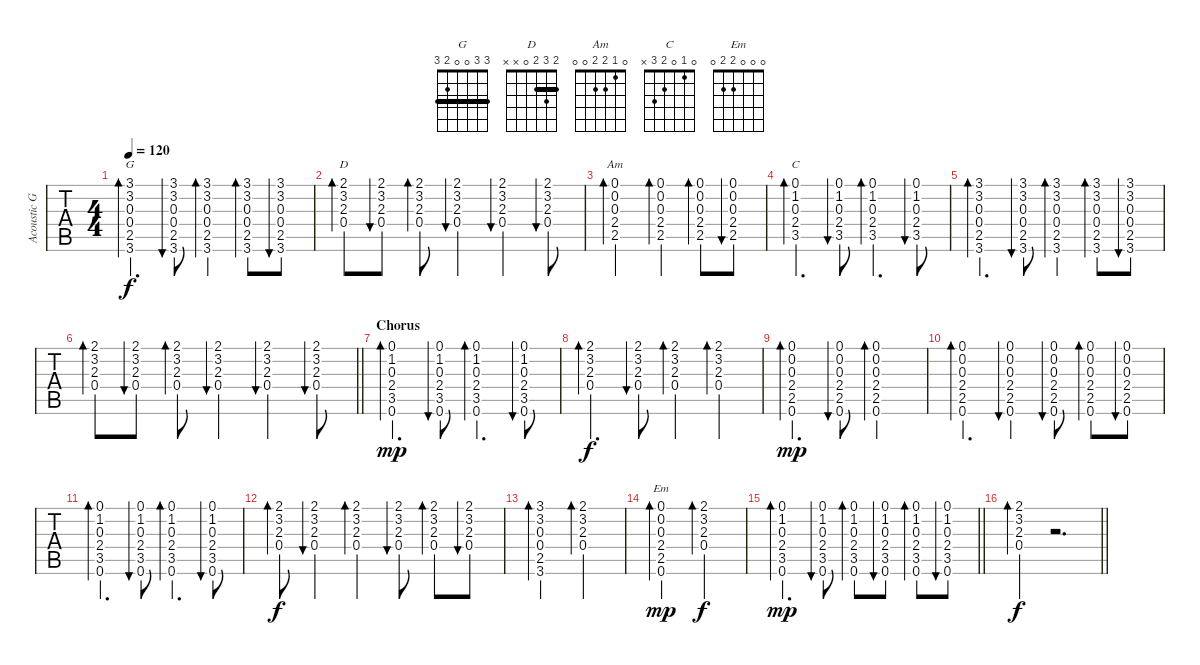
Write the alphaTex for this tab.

\track ("Acoustic Guitar" "Acoustic G") {instrument acousticguitarsteel}
\staff {tabs}
\tuning (E4 B3 G3 D3 A2 E2) {hide}
\chord ("G" 3 3 0 0 2 3) {barre 3}
\chord ("D" 2 3 2 0 x x) {barre 2}
\chord ("Am" 0 1 2 2 0 0)
\chord ("C" 0 1 0 2 3 x)
\chord ("Em" 0 0 0 2 2 0)
\ts (4 4)
\tempo 120
\clef g2
\ks g
(3.1 3.2 0.3 0.4 2.5 3.6).4{d bd 30 ch "G" dy f} (3.1 3.2 0.3 0.4 2.5 3.6).8{bu 30} (3.1 3.2 0.3 0.4 2.5 3.6).4{bd 30} (3.1 3.2 0.3 0.4 2.5 3.6).8{bd 30} (3.1 3.2 0.3 0.4 2.5 3.6).8{bu 30} |
(2.1 3.2 2.3 0.4).8{bd 30 ch "D"} (2.1 3.2 2.3 0.4).8{bu 30} (2.1 3.2 2.3 0.4).8{bd 30} (2.1 3.2 2.3 0.4).4{bu 30} (2.1 3.2 2.3 0.4).4{bu 30} (2.1 3.2 2.3 0.4).8{bu 30} |
(0.1 0.2 0.3 2.4 2.5).2{bd 30 ch "Am"} (0.1 0.2 0.3 2.4 2.5).4{bd 30} (0.1 0.2 0.3 2.4 2.5).8{bd 30} (0.1 0.2 0.3 2.4 2.5).8{bu 30} |
(0.1 1.2 0.3 2.4 3.5).4{d bd 30 ch "C"} (0.1 1.2 0.3 2.4 3.5).8{bu 30} (0.1 1.2 0.3 2.4 3.5).4{d bd 30} (0.1 1.2 0.3 2.4 3.5).8{bu 30} |
(3.1 3.2 0.3 0.4 2.5 3.6).4{d bd 30} (3.1 3.2 0.3 0.4 2.5 3.6).8{bu 30} (3.1 3.2 0.3 0.4 2.5 3.6).4{bd 30} (3.1 3.2 0.3 0.4 2.5 3.6).8{bd 30} (3.1 3.2 0.3 0.4 2.5 3.6).8{bu 30} |
\barLineRight lightlight
(2.1 3.2 2.3 0.4).8{bd 30} (2.1 3.2 2.3 0.4).8{bu 30} (2.1 3.2 2.3 0.4).8{bd 30} (2.1 3.2 2.3 0.4).4{bu 30} (2.1 3.2 2.3 0.4).4{bu 30} (2.1 3.2 2.3 0.4).8{bu 30} |
\section ("" "Chorus")
(0.1 1.2 0.3 2.4 3.5 0.6).4{d bd 30 dy mp} (0.1 1.2 0.3 2.4 3.5 0.6).8{bu 30} (0.1 1.2 0.3 2.4 3.5 0.6).4{d bd 30} (0.1 1.2 0.3 2.4 3.5 0.6).8{bu 30} |
(2.1 3.2 2.3 0.4).4{d bd 30 dy f} (2.1 3.2 2.3 0.4).8{bu 30} (2.1 3.2 2.3 0.4).4{bd 30} (2.1 3.2 2.3 0.4).4{bd 30} |
(0.1 0.2 0.3 2.4 2.5 0.6).4{d bd 30 dy mp} (0.1 0.2 0.3 2.4 2.5 0.6).8{bu 30} (0.1 0.2 0.3 2.4 2.5 0.6).2{bd 30} |
(0.1 0.2 0.3 2.4 2.5 0.6).4{d bd 30} (0.1 0.2 0.3 2.4 2.5 0.6).4{bu 30} (0.1 0.2 0.3 2.4 2.5 0.6).8{bu 30} (0.1 0.2 0.3 2.4 2.5 0.6).8{bd 30} (0.1 0.2 0.3 2.4 2.5 0.6).8{bu 30} |
(0.1 1.2 0.3 2.4 3.5 0.6).4{d bd 30} (0.1 1.2 0.3 2.4 3.5 0.6).8{bu 30} (0.1 1.2 0.3 2.4 3.5 0.6).4{d bd 30} (0.1 1.2 0.3 2.4 3.5 0.6).8{bu 30} |
(2.1 3.2 2.3 0.4).8{bd 30 dy f} (2.1 3.2 2.3 0.4).4{bu 30} (2.1 3.2 2.3 0.4).4{bd 30} (2.1 3.2 2.3 0.4).8{bu 30} (2.1 3.2 2.3 0.4).8{bd 30} (2.1 3.2 2.3 0.4).8{bu 30} |
(3.1 3.2 0.3 0.4 2.5 3.6).2{bd 30} (2.1 3.2 2.3 0.4).2{bd 30} |
(0.1 0.2 0.3 2.4 2.5 0.6).2{bd 30 ch "Em" dy mp} (2.1 3.2 2.3 0.4).2{bd 30 dy f} |
\barLineRight lightlight
(0.1 1.2 0.3 2.4 3.5 0.6).4{d bd 30 dy mp} (0.1 1.2 0.3 2.4 3.5 0.6).8{bu 30} (0.1 1.2 0.3 2.4 3.5 0.6).8{bd 30} (0.1 1.2 0.3 2.4 3.5 0.6).8{bu 30} (0.1 1.2 0.3 2.4 3.5 0.6).8{bd 30} (0.1 1.2 0.3 2.4 3.5 0.6).8{bu 30} |
\barLineRight lightlight
(2.1 3.2 2.3 0.4).4{bd 30 dy f} r.2{d}
